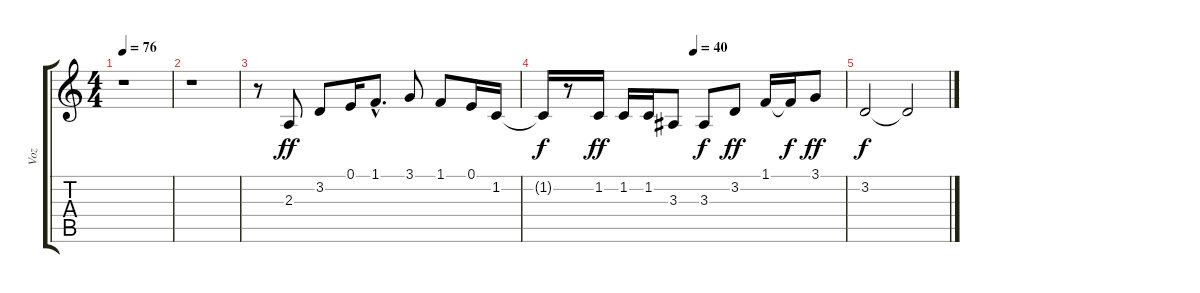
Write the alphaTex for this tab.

\track ("Voz" "Voz") {instrument lead2sawtooth}
\staff {score tabs}
\tuning (E4 B3 G3 D3 A2 E2) {hide}
\ts (4 4)
\tempo 76
\clef g2
\ks c
r.1{dy f} |
r.1 |
r.8 2.3.8{dy ff} 3.2.8 0.1.16 1.1{hac}.8{d} 3.1.8 1.1.8 0.1.16 1.2.16 |
\tempo (40 0.5)
1.2{t}.16{dy f} r.8 1.2.16{dy ff} 1.2.16 1.2.16 3.3.8 3.3.8{dy f} 3.2.8{dy ff} 1.1.16 1.1{t}.16{dy f} 3.1.8{dy ff} |
3.2.2{dy f volume 0} 3.2{t}.2
